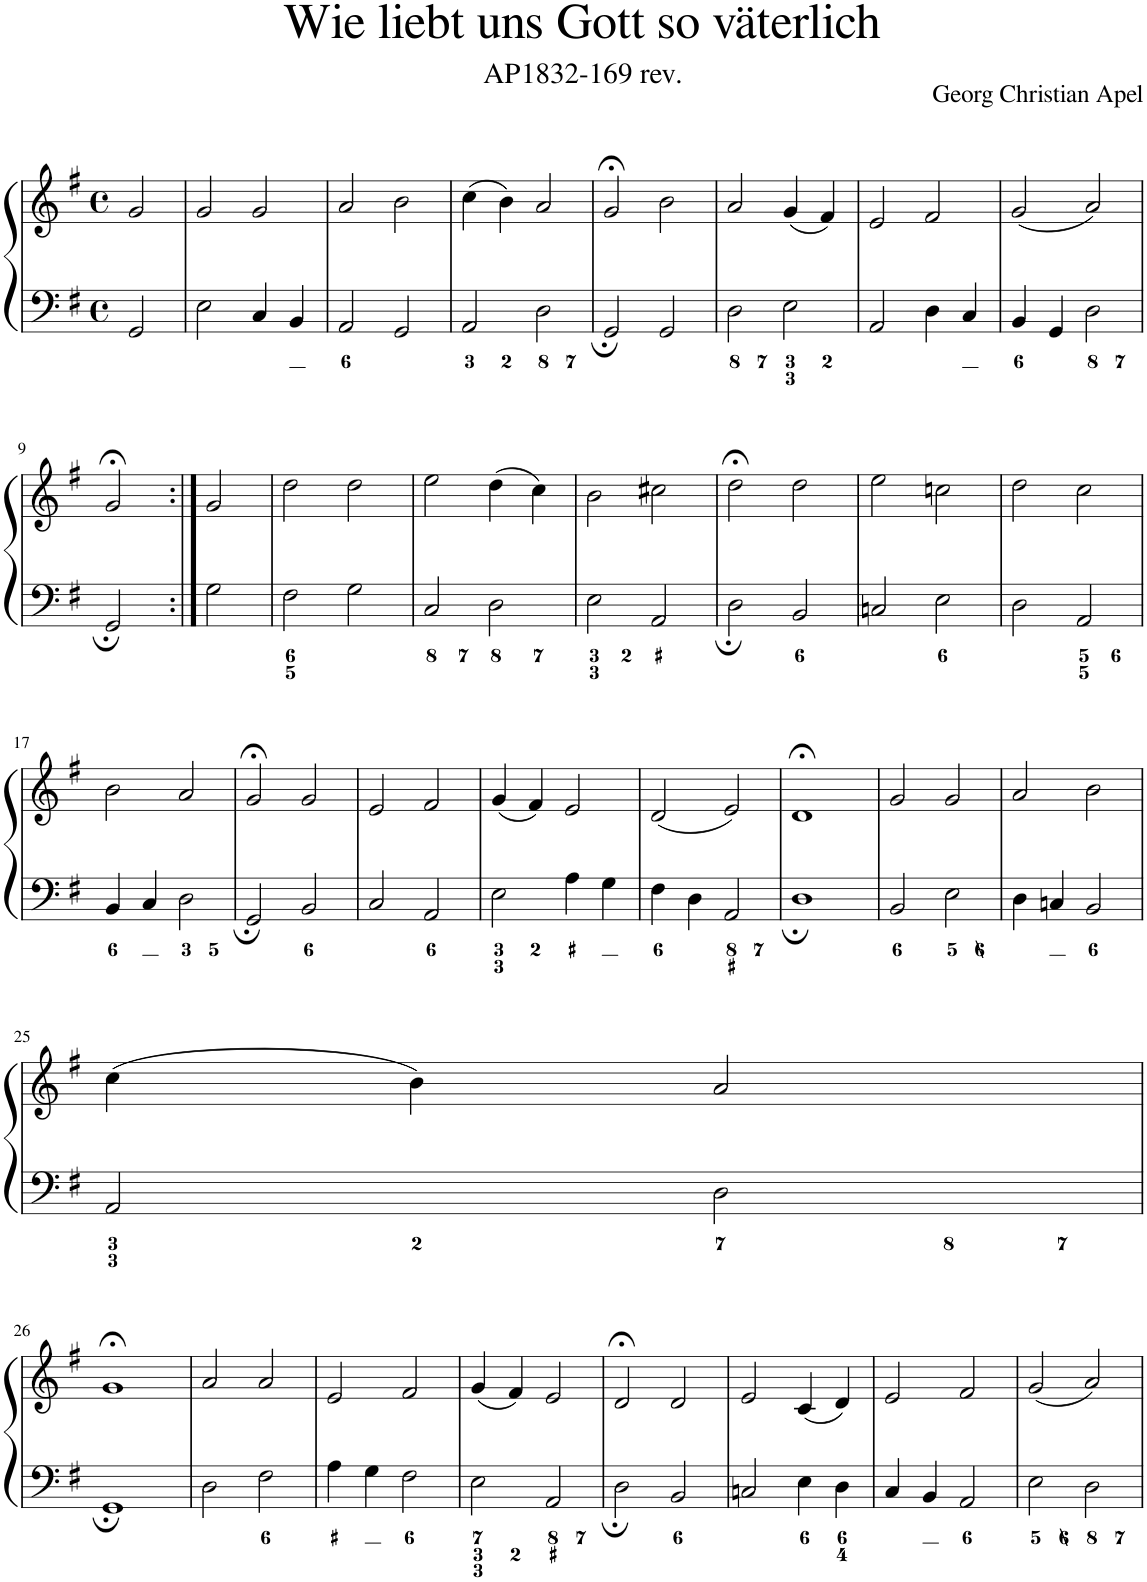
**kern	**kern
*part1	*part1
*staff2	*staff1
*I"Piano	*
*I'Pno.	*
*clefF4	*clefG2
*k[f#]	*k[f#]
*M4/4	*M4/4
*met(c)	*met(c)
=1	=1
2GG/	2g/
=2	=2
2E\	2g/
4C/	2g/
4BB/	.
=3	=3
2AA/	2a/
2GG/	2b\
=4	=4
2AA/	(4cc\
.	4b\)
2D\	2a/
=5	=5
2GG/	2g;</
2GG/	2b\
=6	=6
2D\	2a/
2E\	(4g/
.	4f#/)
=7	=7
2AA/	2e/
4D\	2f#/
4C/	.
=8	=8
4BB/	(2g/
4GG/	.
2D\	2a/)
!!LO:LB:g=z
=9	=9
2GG/	2g;</
=10:|!	=10:|!
2G\	2g/
=11	=11
2F#\	2dd\
2G\	2dd\
=12	=12
2C/	2ee\
2D\	(4dd\
.	4cc\)
=13	=13
2E\	2b\
2AA/	2cc#X\
=14	=14
2D\	2dd;<\
2BB/	2dd\
=15	=15
2Cn/	2ee\
2E\	2ccn\
=16	=16
2D\	2dd\
2AA/	2cc\
!!LO:LB:g=z
=17	=17
4BB/	2b\
4C/	.
2D\	2a/
=18	=18
2GG/	2g;</
2BB/	2g/
=19	=19
2C/	2e/
2AA/	2f#/
=20	=20
2E\	(4g/
.	4f#/)
4A\	2e/
4G\	.
=21	=21
4F#\	(2d/
4D\	.
2AA/	2e/)
=22	=22
1D	1d;<
=23	=23
2BB/	2g/
2E\	2g/
=24	=24
4D\	2a/
4Cn/	.
2BB/	2b\
!!LO:LB:g=z
=25	=25
2AA/	(4cc\
.	4b\)
2D\	2a/
!!LO:LB:g=z
=26	=26
1GG	1g;<
=27	=27
2D\	2a/
2F#\	2a/
=28	=28
4A\	2e/
4G\	.
2F#\	2f#/
=29	=29
2E\	(4g/
.	4f#/)
2AA/	2e/
=30	=30
2D\	2d;</
2BB/	2d/
=31	=31
2Cn/	2e/
4E\	(4c/
4D\	4d/)
=32	=32
4C/	2e/
4BB/	.
2AA/	2f#/
=33	=33
2E\	(2g/
2D\	2a/)
=	=
*-	*-
